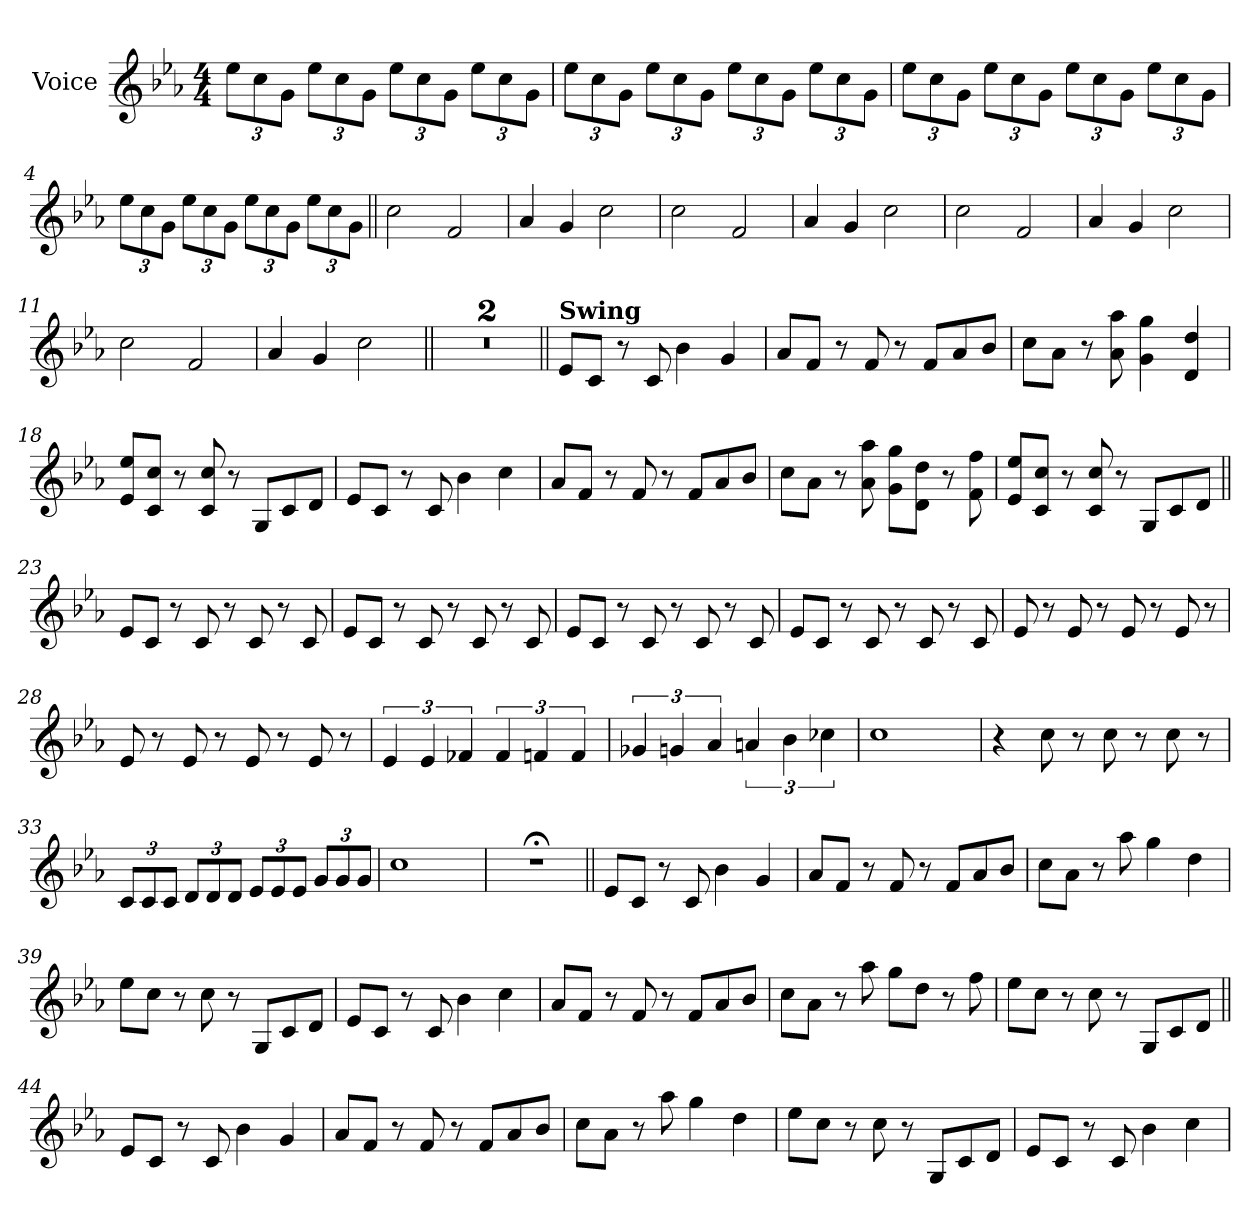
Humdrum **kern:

**kern
*part1
*staff1
*I"Voice
*I'Vc.
*clefG2
*k[b-e-a-]
*M4/4
*MM75
*Xbrackettup
=1
12ee-!L
12cc!
12g!J
12ee-!L
12cc!
12g!J
12ee-!L
12cc!
12g!J
12ee-!L
12cc!
12g!J
=2
12ee-!L
12cc!
12g!J
12ee-!L
12cc!
12g!J
12ee-!L
12cc!
12g!J
12ee-!L
12cc!
12g!J
=3
12ee-!L
12cc!
12g!J
12ee-!L
12cc!
12g!J
12ee-!L
12cc!
12g!J
12ee-!L
12cc!
12g!J
=4
12ee-!L
12cc!
12g!J
12ee-!L
12cc!
12g!J
12ee-!L
12cc!
12g!J
12ee-!L
12cc!
12g!J
=5||
2cc!
2f!
=6
4a-!
4g!
2cc!
=7
2cc!
2f!
=8
4a-!
4g!
2cc!
=9
2cc!
2f!
=10
4a-!
4g!
2cc!
=11
2cc!
2f!
=12
4a-!
4g!
2cc!
=13||
1r
=14
1r
=15||
*MM156
!LO:TX:a:B:t=Swing
8e-L
8cJ
8r
8c
4b-
4g
=16
8a-L
8fJ
8r
8f
8r
8fL
8a-
8b-J
=17
8ccL
8a-J
8r
8a-! 8aa-
4g! 4gg
4d! 4dd
=18
8e-! 8ee-L
8c! 8ccJ
8r
8c! 8cc
8r
8GL
8c
8dJ
=19
8e-L
8cJ
8r
8c
4b-
4cc
=20
8a-L
8fJ
8r
8f
8r
8fL
8a-
8b-J
=21
8ccL
8a-J
8r
8a-! 8aa-
8g! 8ggL
8d! 8ddJ
8r
8f! 8ff
=22
8e-! 8ee-L
8c! 8ccJ
8r
8c! 8cc
8r
8GL
8c
8dJ
=23||
8e-L
8cJ
8r
8c
8r
8c
8r
8c
=24
8e-L
8cJ
8r
8c
8r
8c
8r
8c
=25
8e-L
8cJ
8r
8c
8r
8c
8r
8c
=26
8e-L
8cJ
8r
8c
8r
8c
8r
8c
=27
8e-
8r
8e-
8r
8e-
8r
8e-
8r
=28
8e-
8r
8e-
8r
8e-
8r
8e-
8r
=29
*brackettup
6e-
6e-
6f-X
6f-
6fn
6f
=30
6g-X
6gn
6a-
6an
6b-
6cc-X
=31
1cc
=32
4r
8cc
8r
8cc
8r
8cc
8r
=33
*Xbrackettup
12c!L
12c!
12c!J
12d!L
12d!
12d!J
12e-!L
12e-!
12e-!J
12g!L
12g!
12g!J
=34
1cc!
=35
1r;<
=36||
8e-L
8cJ
8r
8c
4b-
4g
=37
8a-L
8fJ
8r
8f
8r
8fL
8a-
8b-J
=38
8ccL
8a-J
8r
8aa-
4gg
4dd
=39
8ee-L
8ccJ
8r
8cc
8r
8GL
8c
8dJ
=40
8e-L
8cJ
8r
8c
4b-
4cc
=41
8a-L
8fJ
8r
8f
8r
8fL
8a-
8b-J
=42
8ccL
8a-J
8r
8aa-
8ggL
8ddJ
8r
8ff
=43
8ee-L
8ccJ
8r
8cc
8r
8GL
8c
8dJ
=44||
8e-L
8cJ
8r
8c
4b-
4g
=45
8a-L
8fJ
8r
8f
8r
8fL
8a-
8b-J
=46
8ccL
8a-J
8r
8aa-
4gg
4dd
=47
8ee-L
8ccJ
8r
8cc
8r
8GL
8c
8dJ
=48
8e-L
8cJ
8r
8c
4b-
4cc
=
*-
